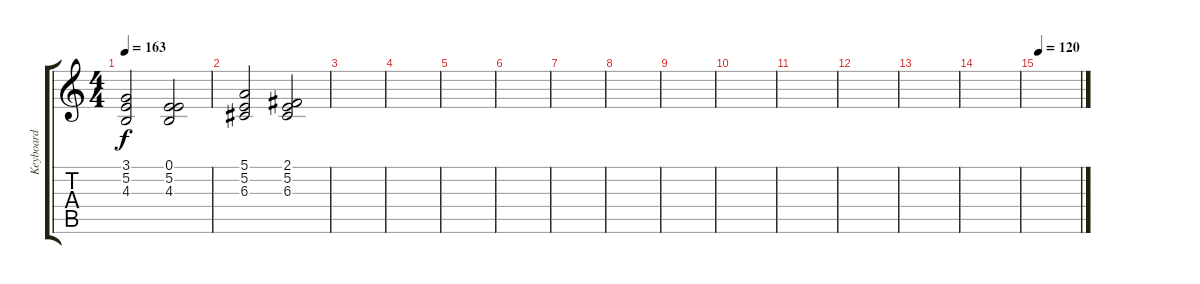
\track ("Keyboard" "Keyboard") {instrument choiraahs}
\staff {score tabs}
\tuning (E4 B3 G3 D3 A2 E2) {hide}
\ts (4 4)
\tempo 163
\clef g2
\ks c
(3.1 5.2 4.3).2{dy f} (0.1 5.2 4.3).2 |
(5.1 5.2 6.3).2 (2.1 5.2 6.3).2 |
|
|
|
|
|
|
|
|
|
|
|
|
\tempo 120
